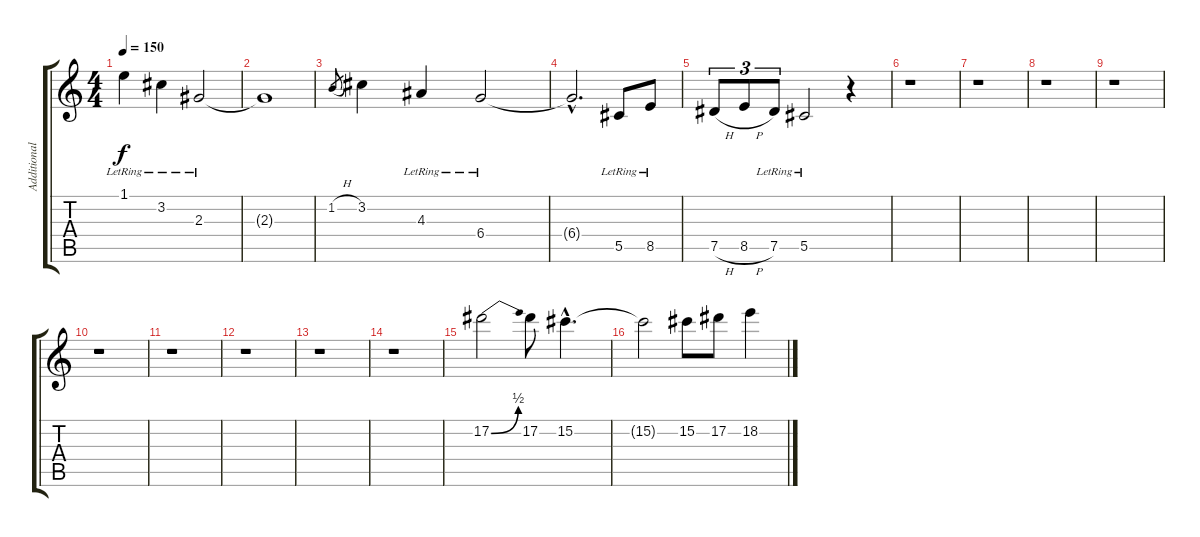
\track ("Additional Guitars" "Additional") {instrument distortionguitar}
\staff {score tabs}
\tuning (Eb4 Bb3 Gb3 Db3 Ab2 Eb2) {hide}
\ts (4 4)
\tempo 150
\clef g2
\ks c
1.1{lr}.4{dy f instrument acousticguitarsteel} 3.2{lr}.4 2.3{lr}.2 |
2.3{t}.1 |
1.2{h}.8{gr} 3.2.4 4.3{lr}.4 6.4{lr}.2 |
6.4{hac t}.2{d} 5.5{lr}.8 8.5{lr}.8 |
7.5{h}.8{tu (3 2)} 8.5{h}.8{tu (3 2)} 7.5{lr}.8{tu (3 2)} 5.5{lr}.2 r.4{instrument distortionguitar} |
r.1 |
r.1 |
r.1 |
r.1 |
r.1 |
r.1 |
r.1 |
r.1 |
r.1 |
17.2{be (bend 0 0 60 2)}.2 17.2.8 15.2{hac}.4{d} |
15.2{t}.2 15.2.8 17.2.8 18.2.4
